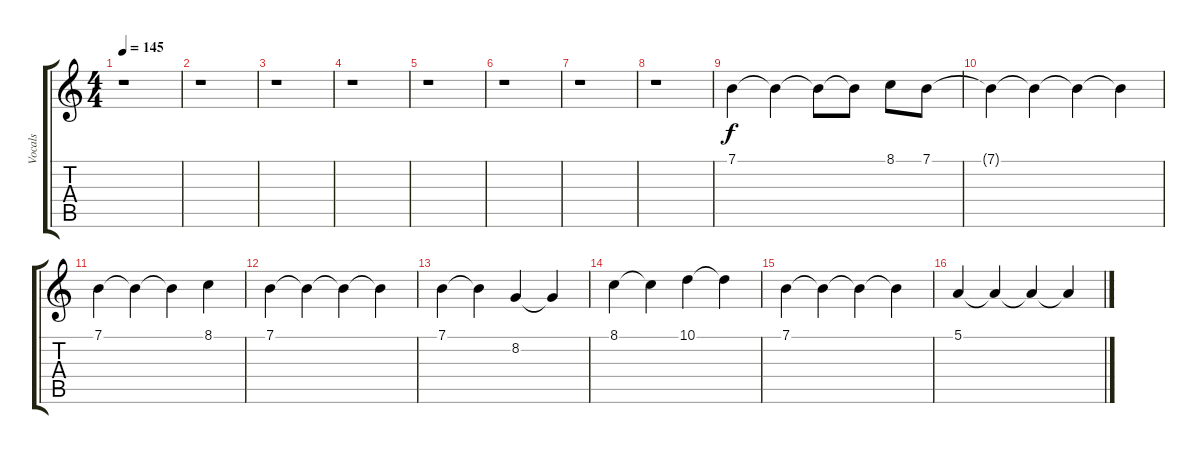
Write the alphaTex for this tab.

\track ("Vocals" "Vocals") {instrument violin}
\staff {score tabs}
\tuning (E4 B3 G3 D3 A2 E2) {hide}
\ts (4 4)
\tempo 145
\clef g2
\ks c
r.1{dy f} |
r.1 |
r.1 |
r.1 |
r.1 |
r.1 |
r.1 |
r.1 |
7.1.4 7.1{t}.4 7.1{t}.8 7.1{t}.8 8.1.8 7.1.8 |
7.1{t}.4 7.1{t}.4 7.1{t}.4 7.1{t}.4 |
7.1.4 7.1{t}.4 7.1{t}.4 8.1.4 |
7.1.4 7.1{t}.4 7.1{t}.4 7.1{t}.4 |
7.1.4 7.1{t}.4 8.2.4 8.2{t}.4 |
8.1.4 8.1{t}.4 10.1.4 10.1{t}.4 |
7.1.4 7.1{t}.4 7.1{t}.4 7.1{t}.4 |
5.1.4 5.1{t}.4 5.1{t}.4 5.1{t}.4
